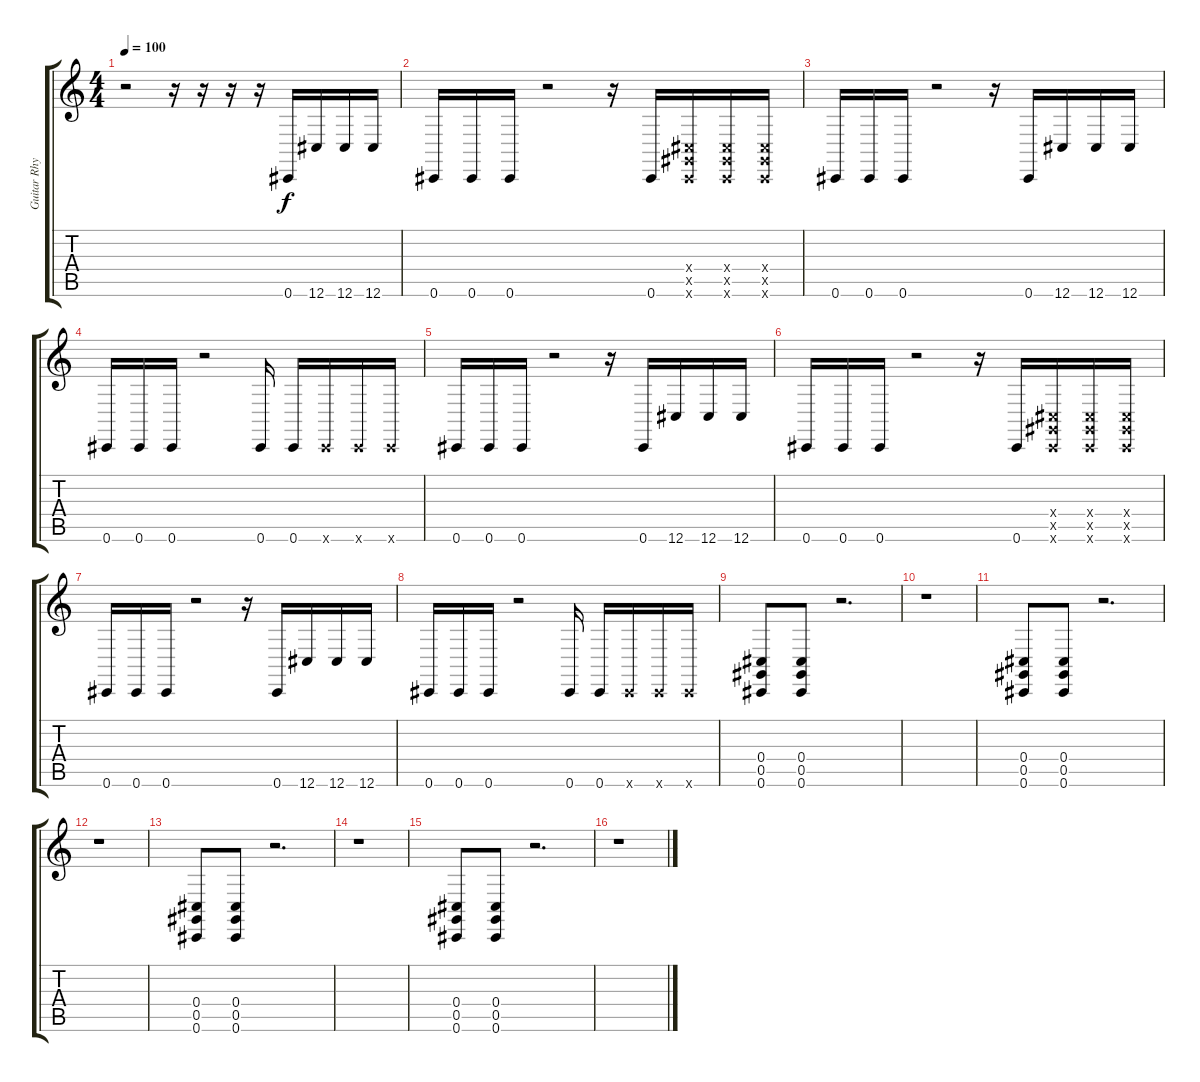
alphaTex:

\track ("Guitar Rhythm" "Guitar Rhy") {instrument lead2sawtooth}
\staff {score tabs}
\tuning (Eb4 Bb3 Gb3 Db3 Ab2 Db2) {hide}
\ts (4 4)
\tempo 100
\clef g2
\ks c
r.2{dy f instrument lead2sawtooth} r.16 r.16 r.16 r.16 0.6.16 12.6.16 12.6.16 12.6.16 |
0.6.16 0.6.16 0.6.16 r.2 r.16 0.6.16 (0.4{x} 0.5{x} 0.6{x}).16 (0.4{x} 0.5{x} 0.6{x}).16 (0.4{x} 0.5{x} 0.6{x}).16 |
0.6.16 0.6.16 0.6.16 r.2 r.16 0.6.16 12.6.16 12.6.16 12.6.16 |
0.6.16 0.6.16 0.6.16 r.2 0.6.16 0.6.16 0.6{x}.16 0.6{x}.16 0.6{x}.16 |
0.6.16 0.6.16 0.6.16 r.2 r.16 0.6.16 12.6.16 12.6.16 12.6.16 |
0.6.16 0.6.16 0.6.16 r.2 r.16 0.6.16 (0.4{x} 0.5{x} 0.6{x}).16 (0.4{x} 0.5{x} 0.6{x}).16 (0.4{x} 0.5{x} 0.6{x}).16 |
0.6.16 0.6.16 0.6.16 r.2 r.16 0.6.16 12.6.16 12.6.16 12.6.16 |
0.6.16 0.6.16 0.6.16 r.2 0.6.16 0.6.16 0.6{x}.16 0.6{x}.16 0.6{x}.16 |
(0.4 0.5 0.6).8 (0.4 0.5 0.6).8 r.2{d} |
r.1 |
(0.4 0.5 0.6).8 (0.4 0.5 0.6).8 r.2{d} |
r.1 |
(0.4 0.5 0.6).8 (0.4 0.5 0.6).8 r.2{d} |
r.1 |
(0.4 0.5 0.6).8 (0.4 0.5 0.6).8 r.2{d} |
r.1
